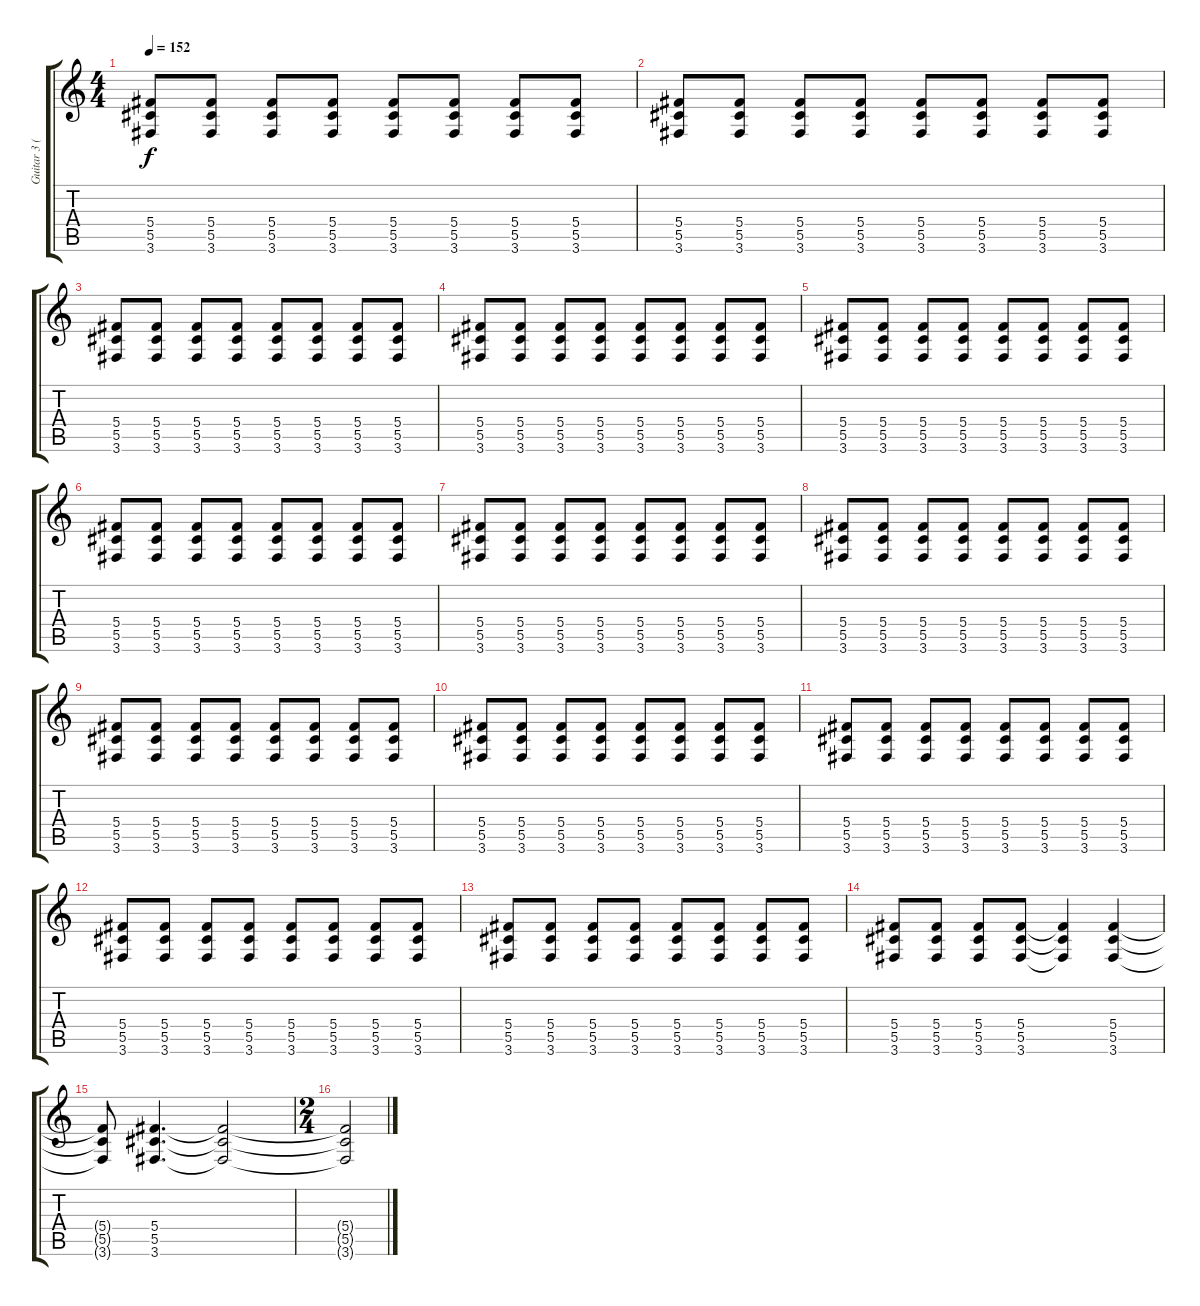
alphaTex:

\track ("Guitar 3 (Izzy)" "Guitar 3 (") {instrument overdrivenguitar}
\staff {score tabs}
\tuning (Eb4 Bb3 Gb3 Db3 Ab2 Eb2) {hide}
\ts (4 4)
\tempo 152
\clef g2
\ks c
(5.4 5.5 3.6).8{dy f} (5.4 5.5 3.6).8 (5.4 5.5 3.6).8 (5.4 5.5 3.6).8 (5.4 5.5 3.6).8 (5.4 5.5 3.6).8 (5.4 5.5 3.6).8 (5.4 5.5 3.6).8 |
(5.4 5.5 3.6).8 (5.4 5.5 3.6).8 (5.4 5.5 3.6).8 (5.4 5.5 3.6).8 (5.4 5.5 3.6).8 (5.4 5.5 3.6).8 (5.4 5.5 3.6).8 (5.4 5.5 3.6).8 |
(5.4 5.5 3.6).8 (5.4 5.5 3.6).8 (5.4 5.5 3.6).8 (5.4 5.5 3.6).8 (5.4 5.5 3.6).8 (5.4 5.5 3.6).8 (5.4 5.5 3.6).8 (5.4 5.5 3.6).8 |
(5.4 5.5 3.6).8 (5.4 5.5 3.6).8 (5.4 5.5 3.6).8 (5.4 5.5 3.6).8 (5.4 5.5 3.6).8 (5.4 5.5 3.6).8 (5.4 5.5 3.6).8 (5.4 5.5 3.6).8 |
(5.4 5.5 3.6).8 (5.4 5.5 3.6).8 (5.4 5.5 3.6).8 (5.4 5.5 3.6).8 (5.4 5.5 3.6).8 (5.4 5.5 3.6).8 (5.4 5.5 3.6).8 (5.4 5.5 3.6).8 |
(5.4 5.5 3.6).8 (5.4 5.5 3.6).8 (5.4 5.5 3.6).8 (5.4 5.5 3.6).8 (5.4 5.5 3.6).8 (5.4 5.5 3.6).8 (5.4 5.5 3.6).8 (5.4 5.5 3.6).8 |
(5.4 5.5 3.6).8 (5.4 5.5 3.6).8 (5.4 5.5 3.6).8 (5.4 5.5 3.6).8 (5.4 5.5 3.6).8 (5.4 5.5 3.6).8 (5.4 5.5 3.6).8 (5.4 5.5 3.6).8 |
(5.4 5.5 3.6).8 (5.4 5.5 3.6).8 (5.4 5.5 3.6).8 (5.4 5.5 3.6).8 (5.4 5.5 3.6).8 (5.4 5.5 3.6).8 (5.4 5.5 3.6).8 (5.4 5.5 3.6).8 |
(5.4 5.5 3.6).8 (5.4 5.5 3.6).8 (5.4 5.5 3.6).8 (5.4 5.5 3.6).8 (5.4 5.5 3.6).8 (5.4 5.5 3.6).8 (5.4 5.5 3.6).8 (5.4 5.5 3.6).8 |
(5.4 5.5 3.6).8 (5.4 5.5 3.6).8 (5.4 5.5 3.6).8 (5.4 5.5 3.6).8 (5.4 5.5 3.6).8 (5.4 5.5 3.6).8 (5.4 5.5 3.6).8 (5.4 5.5 3.6).8 |
(5.4 5.5 3.6).8 (5.4 5.5 3.6).8 (5.4 5.5 3.6).8 (5.4 5.5 3.6).8 (5.4 5.5 3.6).8 (5.4 5.5 3.6).8 (5.4 5.5 3.6).8 (5.4 5.5 3.6).8 |
(5.4 5.5 3.6).8 (5.4 5.5 3.6).8 (5.4 5.5 3.6).8 (5.4 5.5 3.6).8 (5.4 5.5 3.6).8 (5.4 5.5 3.6).8 (5.4 5.5 3.6).8 (5.4 5.5 3.6).8 |
(5.4 5.5 3.6).8 (5.4 5.5 3.6).8 (5.4 5.5 3.6).8 (5.4 5.5 3.6).8 (5.4 5.5 3.6).8 (5.4 5.5 3.6).8 (5.4 5.5 3.6).8 (5.4 5.5 3.6).8 |
(5.4 5.5 3.6).8 (5.4 5.5 3.6).8 (5.4 5.5 3.6).8 (5.4 5.5 3.6).8 (5.4{t} 5.5{t} 3.6{t}).4 (5.4 5.5 3.6).4 |
(5.4{t} 5.5{t} 3.6{t}).8 (5.4 5.5 3.6).4{d} (5.4{t} 5.5{t} 3.6{t}).2 |
\ts (2 4)
(5.4{t} 5.5{t} 3.6{t}).2
